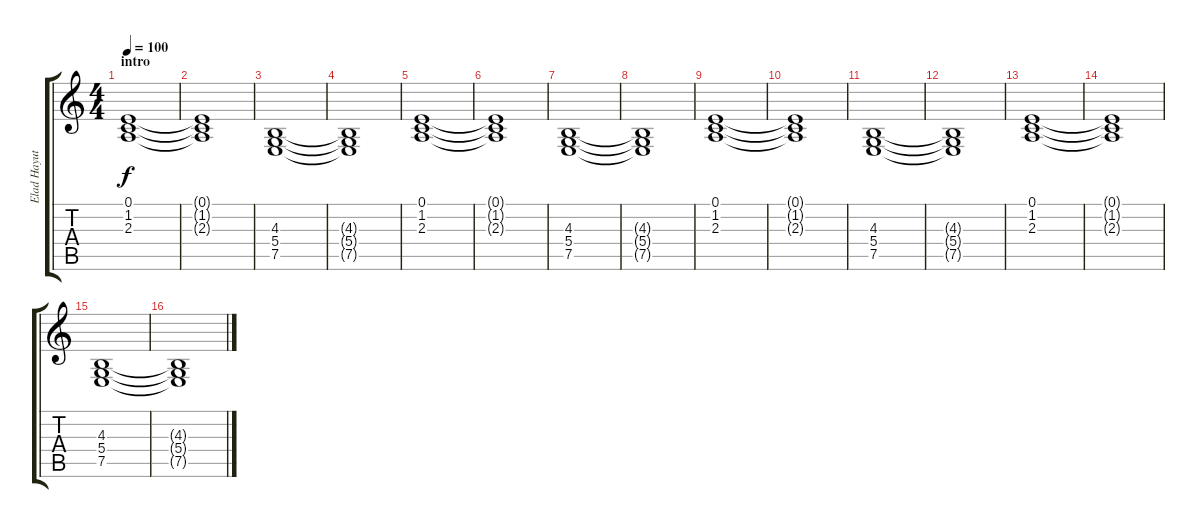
\track ("Elad Hayut" "Elad Hayut") {instrument stringensemble1}
\staff {score tabs}
\tuning (E4 B3 G3 D3 A2 E2) {hide}
\ts (4 4)
\section ("" "intro")
\tempo 100
\clef g2
\ks c
(0.1 1.2 2.3).1{dy f instrument stringensemble1} |
(0.1{t} 1.2{t} 2.3{t}).1 |
(4.3 5.4 7.5).1 |
(4.3{t} 5.4{t} 7.5{t}).1 |
(0.1 1.2 2.3).1 |
(0.1{t} 1.2{t} 2.3{t}).1 |
(4.3 5.4 7.5).1 |
(4.3{t} 5.4{t} 7.5{t}).1 |
(0.1 1.2 2.3).1 |
(0.1{t} 1.2{t} 2.3{t}).1 |
(4.3 5.4 7.5).1 |
(4.3{t} 5.4{t} 7.5{t}).1 |
(0.1 1.2 2.3).1 |
(0.1{t} 1.2{t} 2.3{t}).1 |
(4.3 5.4 7.5).1 |
(4.3{t} 5.4{t} 7.5{t}).1
